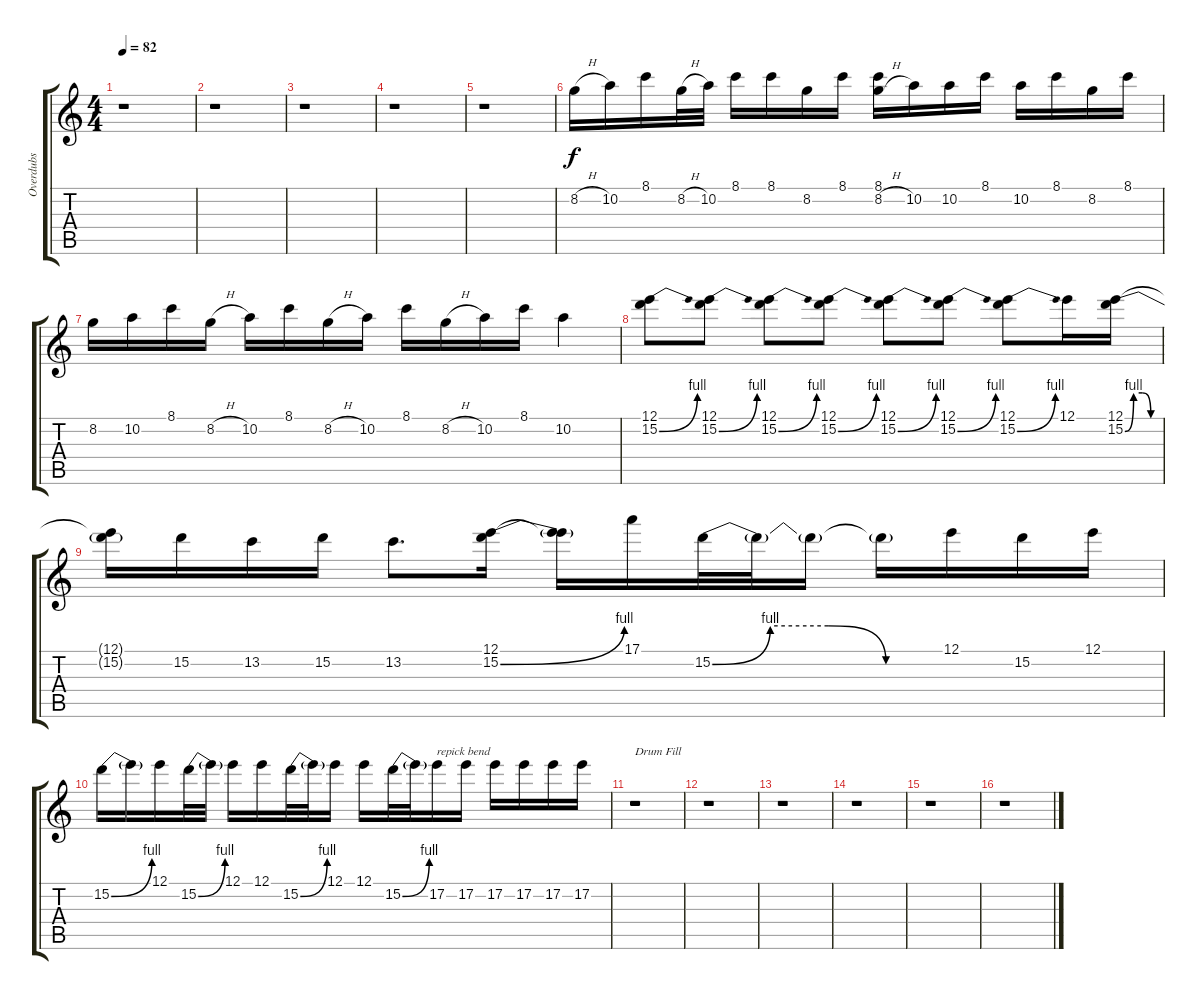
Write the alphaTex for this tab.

\track ("Overdubs" "Overdubs") {instrument overdrivenguitar}
\staff {score tabs}
\tuning (E4 B3 G3 D3 A2 E2) {hide}
\ts (4 4)
\tempo 82
\clef g2
\ks c
r.1{dy f} |
r.1 |
r.1 |
r.1 |
r.1 |
8.2{h}.16 10.2.16 8.1.16 8.2{h}.32 10.2.32 8.1.16 8.1.16 8.2.16 8.1.16 (8.1 8.2{h}).16 10.2.16 10.2.16 8.1.16 10.2.16 8.1.16 8.2.16 8.1.16 |
8.2.16 10.2.16 8.1.16 8.2{h}.16 10.2.16 8.1.16 8.2{h}.16 10.2.16 8.1.16 8.2{h}.16 10.2.16 8.1.16 10.2.4 |
(12.1 15.2{be (bend 0 0 60 4)}).8 (12.1 15.2{be (bend 0 0 60 4)}).8 (12.1 15.2{be (bend 0 0 60 4)}).8 (12.1 15.2{be (bend 0 0 60 4)}).8 (12.1 15.2{be (bend 0 0 60 4)}).8 (12.1 15.2{be (bend 0 0 60 4)}).8 (12.1 15.2{be (bend 0 0 60 4)}).8 12.1.16 (12.1 15.2{be (custom 0 0 15 4 30 4 45 0 60 0)}).16 |
(12.1{t} 15.2{t}).16 15.2.16 13.2.16 15.2.16 13.2.8{d} (12.1 15.2{be (bend 0 0 60 4)}).16 (12.1{t} 15.2{t}).16 17.1.16 15.2{be (custom 0 0 15 4 30 4 45 0 60 0)}.32 15.2{t}.32 15.2{t}.16 15.2{t}.16 12.1.16 15.2.16 12.1.16 |
15.2{be (bend 0 0 60 4)}.16 15.2{t}.16 12.1.16 15.2{be (bend 0 0 60 4)}.32 15.2{t}.32 12.1.16 12.1.16 15.2{be (bend 0 0 60 4)}.32 15.2{t}.32 12.1.16 12.1.16 15.2{be (bend 0 0 60 4)}.32 15.2{t}.32 17.2.16{txt "repick bend"} 17.2.16 17.2.16 17.2.16 17.2.16 17.2.16 |
r.1{txt "Drum Fill"} |
r.1 |
r.1 |
r.1 |
r.1 |
r.1
